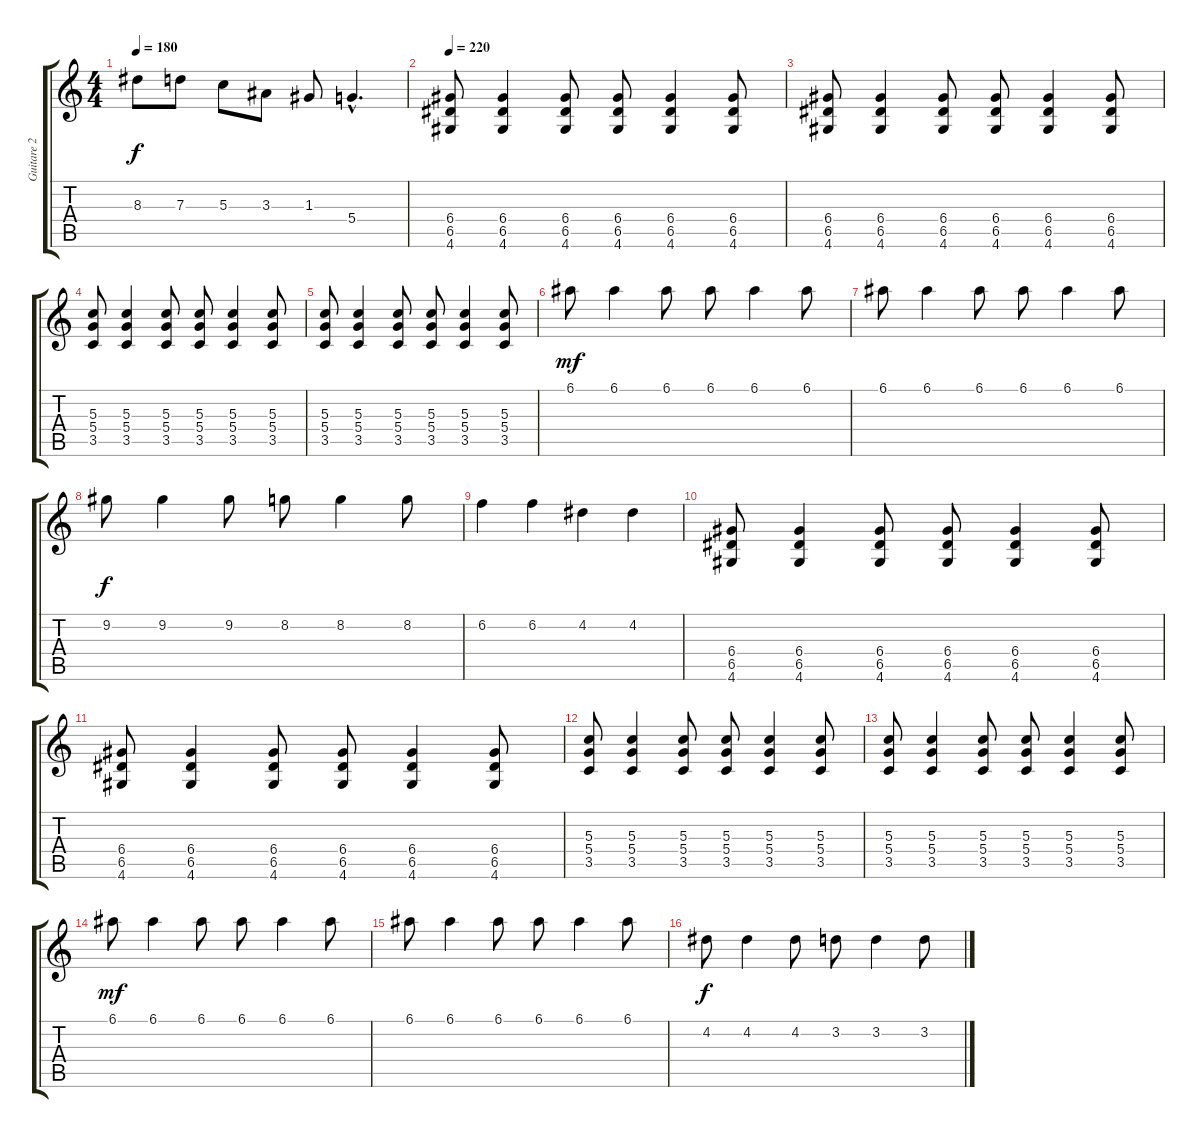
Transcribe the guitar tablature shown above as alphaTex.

\track ("Guitare 2" "Guitare 2") {instrument distortionguitar}
\staff {score tabs}
\tuning (E4 B3 G3 D3 A2 E2) {hide}
\ts (4 4)
\tempo 180
\clef g2
\ks c
8.3.8{dy f} 7.3.8 5.3.8 3.3.8 1.3.8 5.4{hac}.4{d} |
\tempo 220
(6.4 6.5 4.6).8 (6.4 6.5 4.6).4 (6.4 6.5 4.6).8 (6.4 6.5 4.6).8 (6.4 6.5 4.6).4 (6.4 6.5 4.6).8 |
(6.4 6.5 4.6).8 (6.4 6.5 4.6).4 (6.4 6.5 4.6).8 (6.4 6.5 4.6).8 (6.4 6.5 4.6).4 (6.4 6.5 4.6).8 |
(5.3 5.4 3.5).8 (5.3 5.4 3.5).4 (5.3 5.4 3.5).8 (5.3 5.4 3.5).8 (5.3 5.4 3.5).4 (5.3 5.4 3.5).8 |
(5.3 5.4 3.5).8 (5.3 5.4 3.5).4 (5.3 5.4 3.5).8 (5.3 5.4 3.5).8 (5.3 5.4 3.5).4 (5.3 5.4 3.5).8 |
6.1.8{dy mf} 6.1.4 6.1.8 6.1.8 6.1.4 6.1.8 |
6.1.8 6.1.4 6.1.8 6.1.8 6.1.4 6.1.8 |
9.2.8{dy f} 9.2.4 9.2.8 8.2.8 8.2.4 8.2.8 |
6.2.4 6.2.4 4.2.4 4.2.4 |
(6.4 6.5 4.6).8 (6.4 6.5 4.6).4 (6.4 6.5 4.6).8 (6.4 6.5 4.6).8 (6.4 6.5 4.6).4 (6.4 6.5 4.6).8 |
(6.4 6.5 4.6).8 (6.4 6.5 4.6).4 (6.4 6.5 4.6).8 (6.4 6.5 4.6).8 (6.4 6.5 4.6).4 (6.4 6.5 4.6).8 |
(5.3 5.4 3.5).8 (5.3 5.4 3.5).4 (5.3 5.4 3.5).8 (5.3 5.4 3.5).8 (5.3 5.4 3.5).4 (5.3 5.4 3.5).8 |
(5.3 5.4 3.5).8 (5.3 5.4 3.5).4 (5.3 5.4 3.5).8 (5.3 5.4 3.5).8 (5.3 5.4 3.5).4 (5.3 5.4 3.5).8 |
6.1.8{dy mf} 6.1.4 6.1.8 6.1.8 6.1.4 6.1.8 |
6.1.8 6.1.4 6.1.8 6.1.8 6.1.4 6.1.8 |
4.2.8{dy f} 4.2.4 4.2.8 3.2.8 3.2.4 3.2.8
